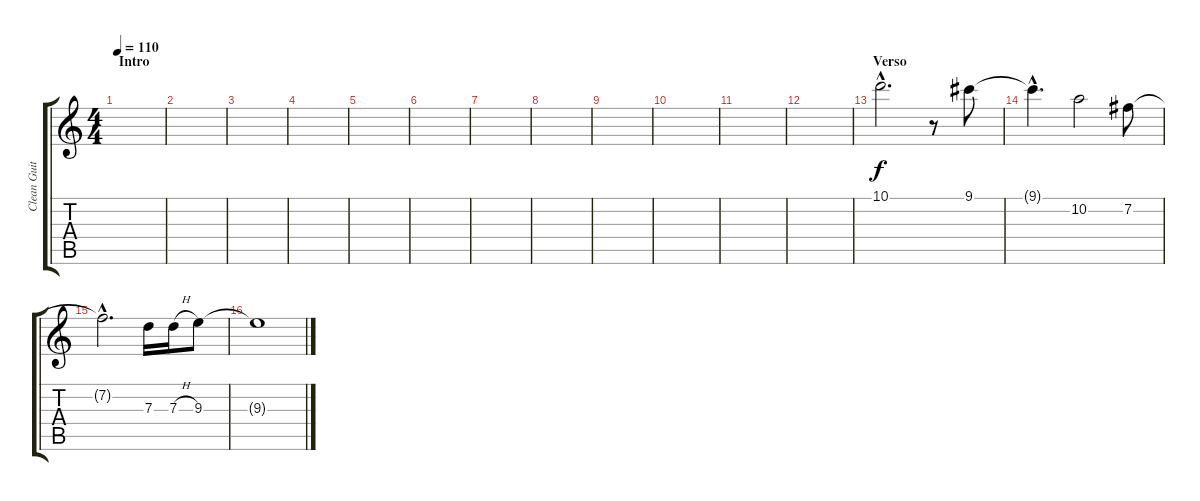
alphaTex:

\track ("Clean Guitar" "Clean Guit") {instrument electricguitarjazz}
\staff {score tabs}
\tuning (E4 B3 G3 D3 A2 E2) {hide}
\ts (4 4)
\section ("" "Intro")
\tempo 110
\clef g2
\ks c
|
|
|
|
|
|
|
|
|
|
|
|
\section ("" "Verso")
10.1{hac}.2{d} r.8 9.1.8 |
9.1{hac t}.4{d} 10.2.2 7.2.8 |
7.2{hac t}.2{d} 7.3.16 7.3{h}.16 9.3.8 |
9.3{t}.1
